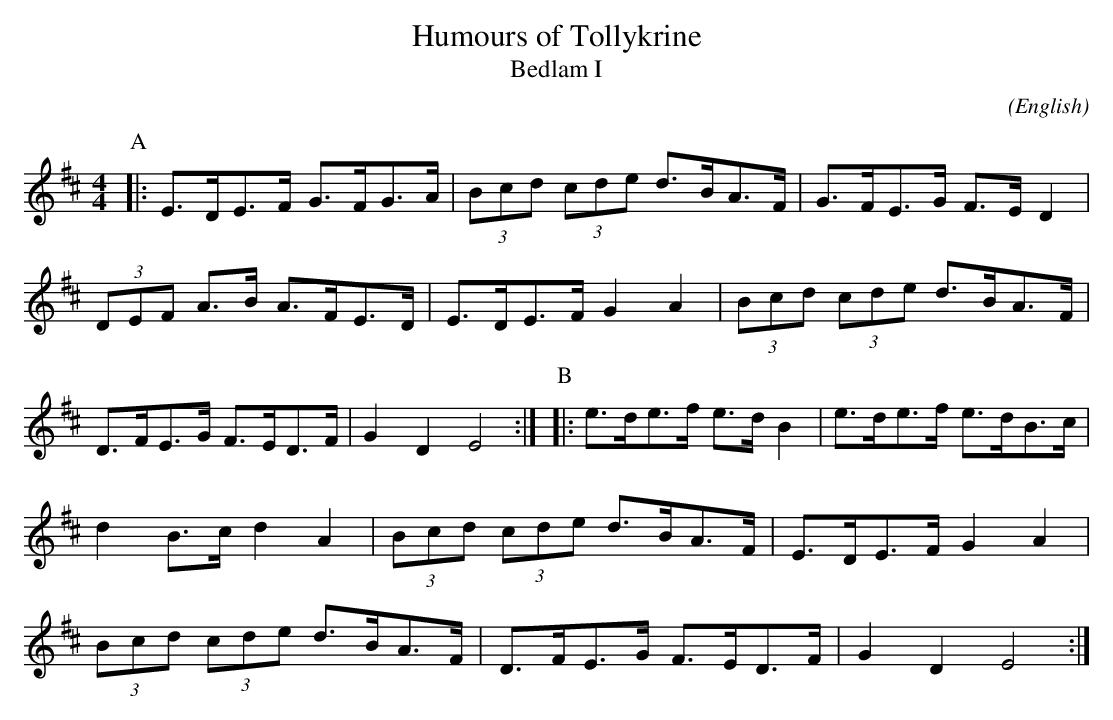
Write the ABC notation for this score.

X:1
T:Humours of Tollykrine
T:Bedlam I
M:4/4
C:
O:English
K:Edor
L:1/8
P:A
|:\
    E>DE>F G>FG>A | (3Bcd (3cde d>BA>F | G>FE>G F>E   D2 | (3DEF A>B   A>FE>D |\
    E>DE>F G2  A2 | (3Bcd (3cde d>BA>F | D>FE>G F>ED>F   | G2 D2  E4         :|\
P:B
|:  e>de>f e>d B2 | e>de>f      e>dB>c | d2 B>c d2    A2 | (3Bcd (3cde d>BA>F |\
    E>DE>F G2  A2 | (3Bcd (3cde d>BA>F | D>FE>G F>ED>F   | G2 D2  E4         :|
